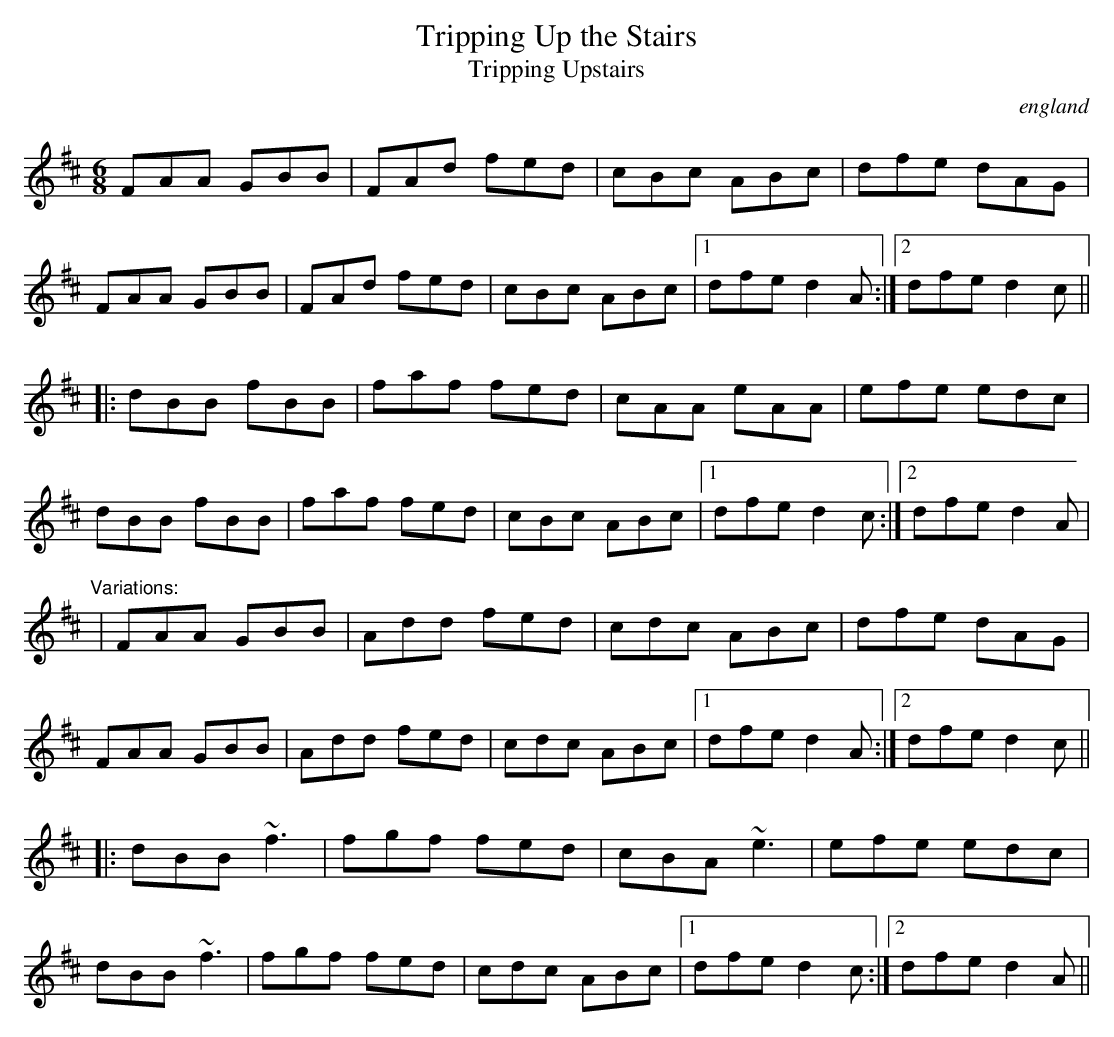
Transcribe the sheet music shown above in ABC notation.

X:1
T:Tripping Up the Stairs
T:Tripping Upstairs
O:england
M:6/8
L:1/8
K:D
FAA GBB|FAd fed|cBc ABc|dfe dAG|
FAA GBB|FAd fed|cBc ABc|1 dfe d2A:|2 dfe d2c||
|:dBB fBB|faf fed|cAA eAA|efe edc|
dBB fBB|faf fed|cBc ABc|1 dfe d2c:|2 dfe d2A|
"Variations:"
|FAA GBB|Add fed|cdc ABc|dfe dAG|
FAA GBB|Add fed|cdc ABc|1 dfe d2A:|2 dfe d2c||
|:dBB ~f3|fgf fed|cBA ~e3|efe edc|
dBB ~f3|fgf fed|cdc ABc|1 dfe d2c:|2 dfe d2A||
